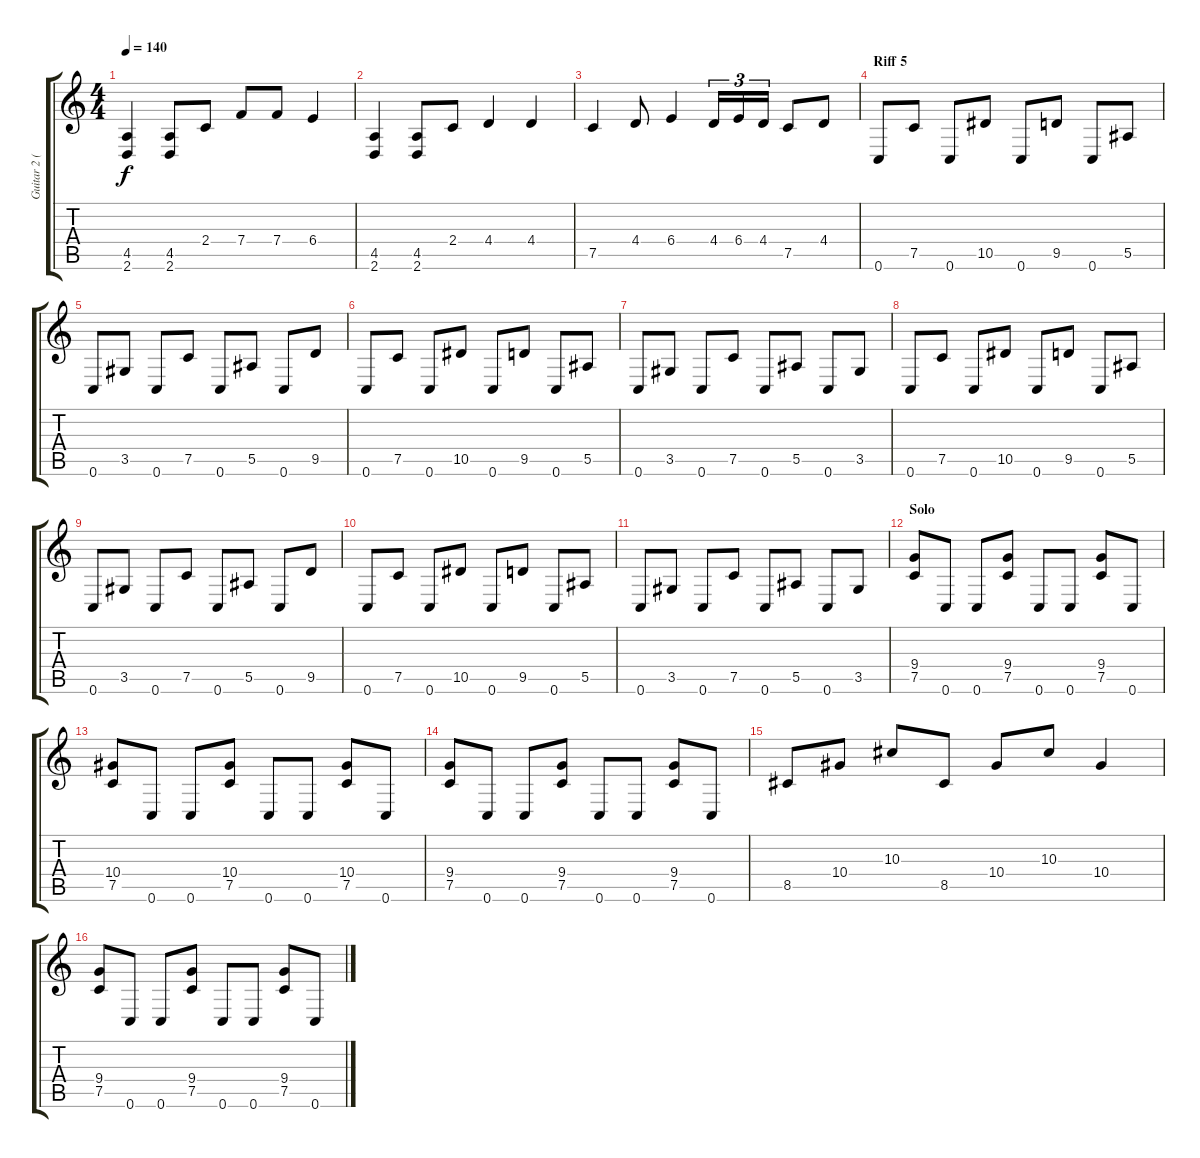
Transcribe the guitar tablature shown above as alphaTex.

\track ("Guitar 2 (Lead)" "Guitar 2 (") {instrument overdrivenguitar}
\staff {score tabs}
\tuning (C4 G3 Eb3 Bb2 F2 C2) {hide}
\ts (4 4)
\tempo 140
\clef g2
\ks c
(4.5 2.6).4{dy f} (4.5 2.6).8 2.4.8 7.4.8 7.4.8 6.4.4 |
(4.5 2.6).4 (4.5 2.6).8 2.4.8 4.4.4 4.4.4 |
7.5.4 4.4.8 6.4.4 4.4.16{tu (3 2)} 6.4.16{tu (3 2)} 4.4.16{tu (3 2)} 7.5.8 4.4.8 |
\section ("" "Riff 5")
0.6.8 7.5.8 0.6.8 10.5.8 0.6.8 9.5.8 0.6.8 5.5.8 |
0.6.8 3.5.8 0.6.8 7.5.8 0.6.8 5.5.8 0.6.8 9.5.8 |
0.6.8 7.5.8 0.6.8 10.5.8 0.6.8 9.5.8 0.6.8 5.5.8 |
0.6.8 3.5.8 0.6.8 7.5.8 0.6.8 5.5.8 0.6.8 3.5.8 |
0.6.8 7.5.8 0.6.8 10.5.8 0.6.8 9.5.8 0.6.8 5.5.8 |
0.6.8 3.5.8 0.6.8 7.5.8 0.6.8 5.5.8 0.6.8 9.5.8 |
0.6.8 7.5.8 0.6.8 10.5.8 0.6.8 9.5.8 0.6.8 5.5.8 |
0.6.8 3.5.8 0.6.8 7.5.8 0.6.8 5.5.8 0.6.8 3.5.8 |
\section ("" "Solo")
(9.4 7.5).8{volume 13 balance 8} 0.6.8 0.6.8 (9.4 7.5).8 0.6.8 0.6.8 (9.4 7.5).8 0.6.8 |
(10.4 7.5).8 0.6.8 0.6.8 (10.4 7.5).8 0.6.8 0.6.8 (10.4 7.5).8 0.6.8 |
(9.4 7.5).8 0.6.8 0.6.8 (9.4 7.5).8 0.6.8 0.6.8 (9.4 7.5).8 0.6.8 |
8.5.8 10.4.8 10.3.8 8.5.8 10.4.8 10.3.8 10.4.4 |
(9.4 7.5).8 0.6.8 0.6.8 (9.4 7.5).8 0.6.8 0.6.8 (9.4 7.5).8 0.6.8
